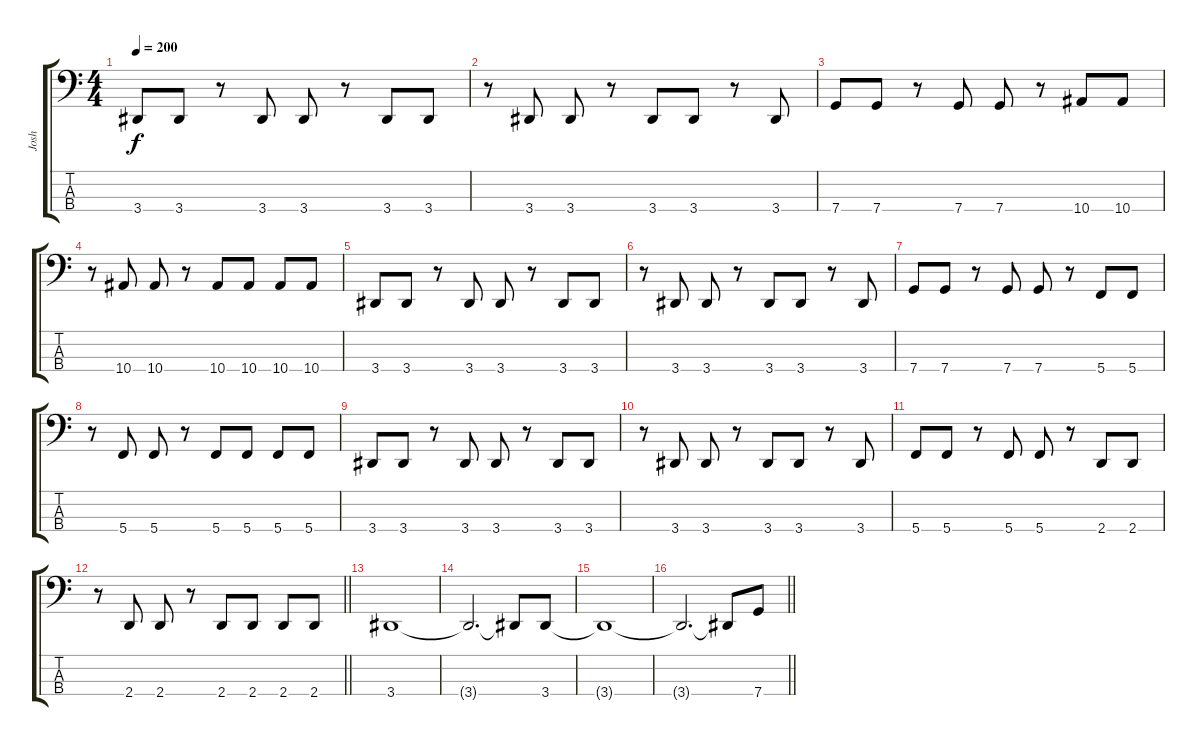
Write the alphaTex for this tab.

\track ("Josh" "Josh") {instrument electricbasspick}
\staff {score tabs}
\tuning (F2 C2 G1 C1) {hide}
\ts (4 4)
\tempo 200
\clef f4
\ks c
3.4.8{dy f} 3.4.8 r.8 3.4.8 3.4.8 r.8 3.4.8 3.4.8 |
r.8 3.4.8 3.4.8 r.8 3.4.8 3.4.8 r.8 3.4.8 |
7.4.8 7.4.8 r.8 7.4.8 7.4.8 r.8 10.4.8 10.4.8 |
r.8 10.4.8 10.4.8 r.8 10.4.8 10.4.8 10.4.8 10.4.8 |
3.4.8 3.4.8 r.8 3.4.8 3.4.8 r.8 3.4.8 3.4.8 |
r.8 3.4.8 3.4.8 r.8 3.4.8 3.4.8 r.8 3.4.8 |
7.4.8 7.4.8 r.8 7.4.8 7.4.8 r.8 5.4.8 5.4.8 |
r.8 5.4.8 5.4.8 r.8 5.4.8 5.4.8 5.4.8 5.4.8 |
3.4.8 3.4.8 r.8 3.4.8 3.4.8 r.8 3.4.8 3.4.8 |
r.8 3.4.8 3.4.8 r.8 3.4.8 3.4.8 r.8 3.4.8 |
5.4.8 5.4.8 r.8 5.4.8 5.4.8 r.8 2.4.8 2.4.8 |
\barLineRight lightlight
r.8 2.4.8 2.4.8 r.8 2.4.8 2.4.8 2.4.8 2.4.8 |
\section ("" "")
3.4.1 |
3.4{t}.2{d} 3.4{t}.8 3.4.8 |
3.4{t}.1 |
\barLineRight lightlight
3.4{t}.2{d} 3.4{t}.8 7.4.8
